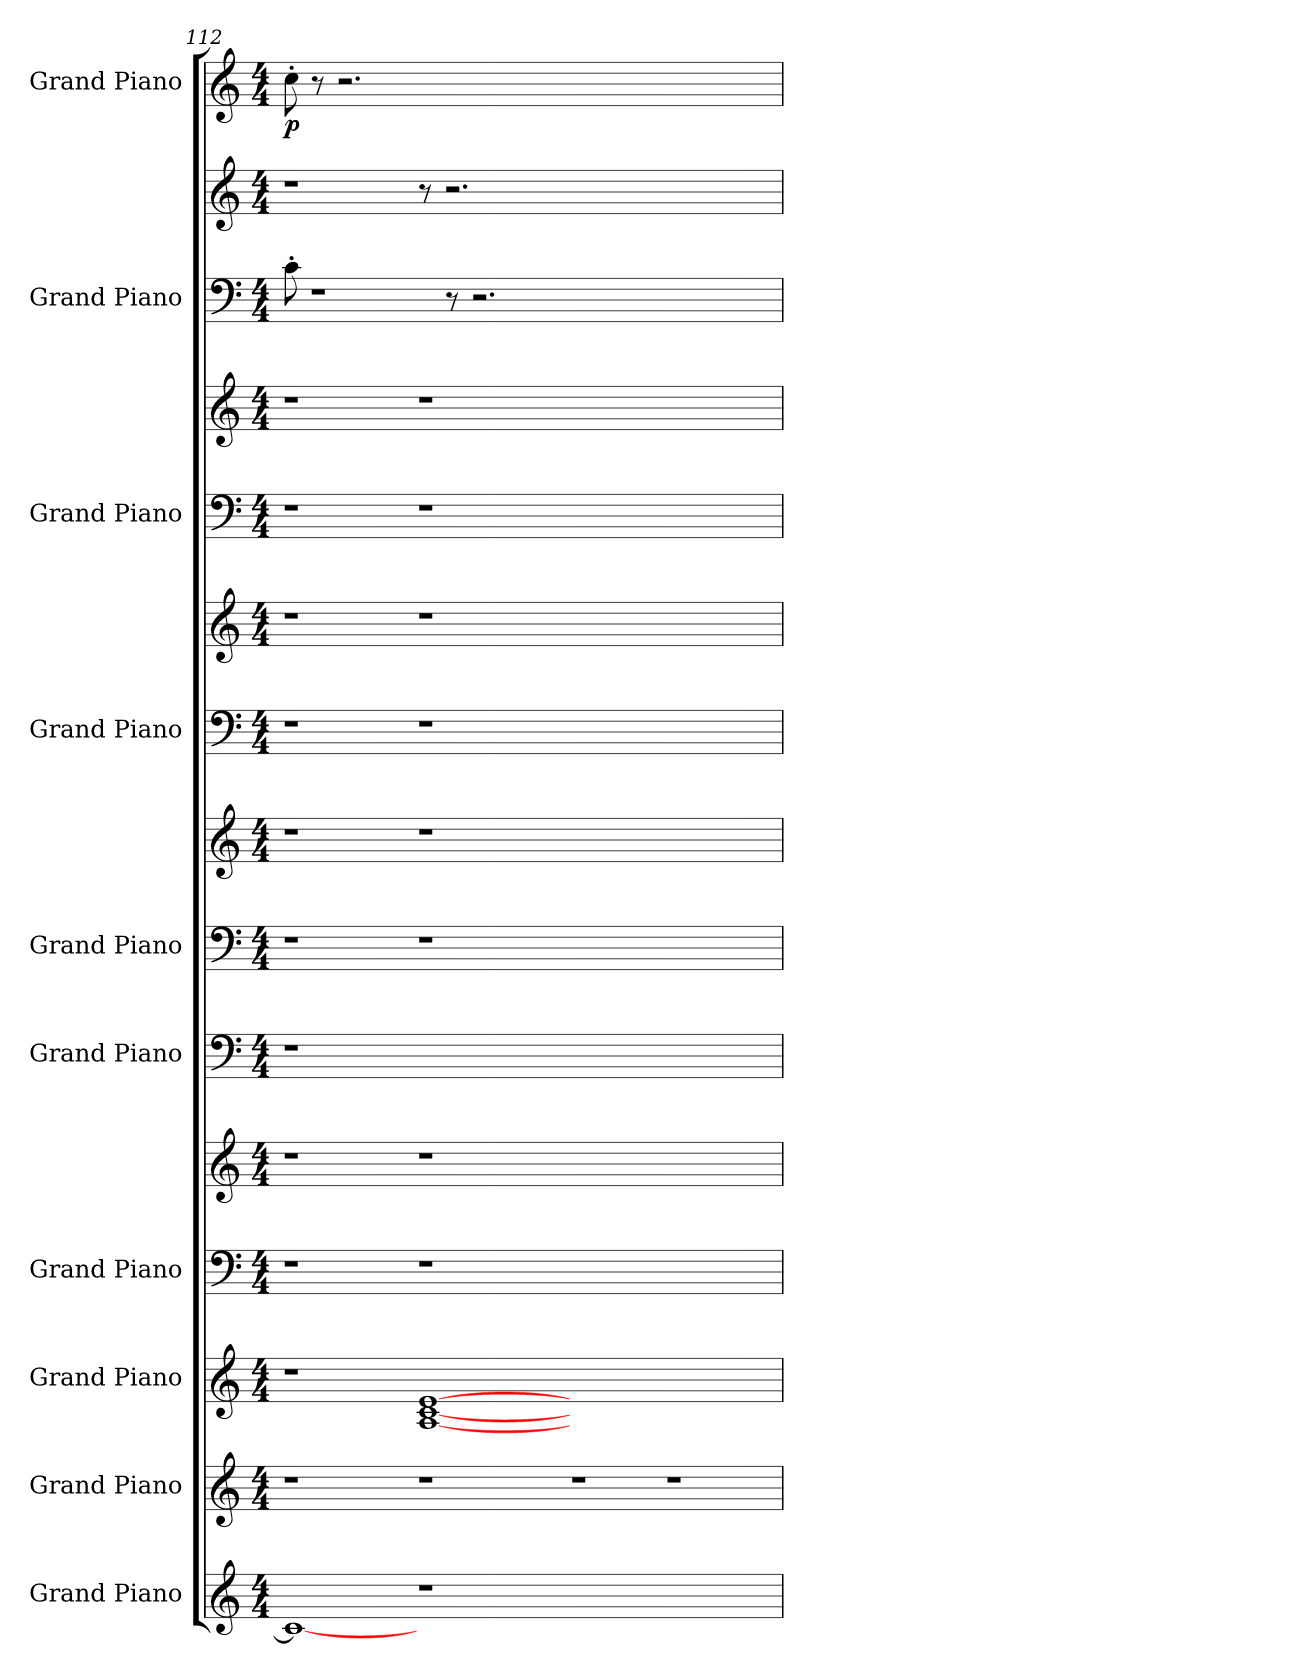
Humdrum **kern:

**kern	**kern	**kern	**kern	**kern	**kern	**kern	**kern	**kern	**kern	**kern	**kern	**kern	**kern	**kern	**dynam
*part10	*part9	*part8	*part7	*part7	*part6	*part5	*part5	*part4	*part4	*part3	*part3	*part2	*part2	*part1	*part1
*staff15	*staff14	*staff13	*staff12	*staff11	*staff10	*staff9	*staff8	*staff7	*staff6	*staff5	*staff4	*staff3	*staff2	*staff1	*staff1
*I"Grand Piano	*I"Grand Piano	*I"Grand Piano	*I"Grand Piano	*	*I"Grand Piano	*I"Grand Piano	*	*I"Grand Piano	*	*I"Grand Piano	*	*I"Grand Piano	*	*I"Grand Piano	*
*clefG2	*clefG2	*clefG2	*clefF4	*clefG2	*clefF4	*clefF4	*clefG2	*clefF4	*clefG2	*clefF4	*clefG2	*clefF4	*clefG2	*clefG2	*
*k[]	*k[]	*k[]	*k[]	*k[]	*k[]	*k[]	*k[]	*k[]	*k[]	*k[]	*k[]	*k[]	*k[]	*k[]	*
*C:	*C:	*C:	*C:	*C:	*C:	*C:	*C:	*C:	*C:	*C:	*C:	*C:	*C:	*C:	*
*M4/4	*M4/4	*M4/4	*M4/4	*M4/4	*M4/4	*M4/4	*M4/4	*M4/4	*M4/4	*M4/4	*M4/4	*M4/4	*M4/4	*M4/4	*
=112	=112	=112	=112	=112	=112	=112	=112	=112	=112	=112	=112	=112	=112	=112	=112
!	!	!	!	!	!	!	!	!	!	!	!	!	!	!	!LO:DY:b
1c_	1r	1r	1r	1r	1r	1r	1r	1r	1r	1r	1r	8c'	1r	8cc'	p
.	.	.	.	.	.	.	.	.	.	.	.	1r	.	8r	.
.	.	.	.	.	.	.	.	.	.	.	.	.	.	2.r	.
1r	1r	[1A [1c [1e	1r	1r	0.ryy	1r	1r	1r	1r	1r	1r	.	8r	0.ryy	.
.	.	.	.	.	.	.	.	.	.	.	.	8r	2.r	.	.
.	.	.	.	.	.	.	.	.	.	.	.	2.r	.	.	.
.	.	.	.	.	.	.	.	.	.	.	.	.	0ryy	.	.
0ryy	1r	0ryy	0ryy	0ryy	.	0ryy	0ryy	0ryy	0ryy	0ryy	0ryy	0ryy	.	.	.
.	1r	.	.	.	.	.	.	.	.	.	.	.	.	.	.
.	.	.	.	.	.	.	.	.	.	.	.	.	8ryy	.	.
=	=	=	=	=	=	=	=	=	=	=	=	=	=	=	=
*-	*-	*-	*-	*-	*-	*-	*-	*-	*-	*-	*-	*-	*-	*-	*-
